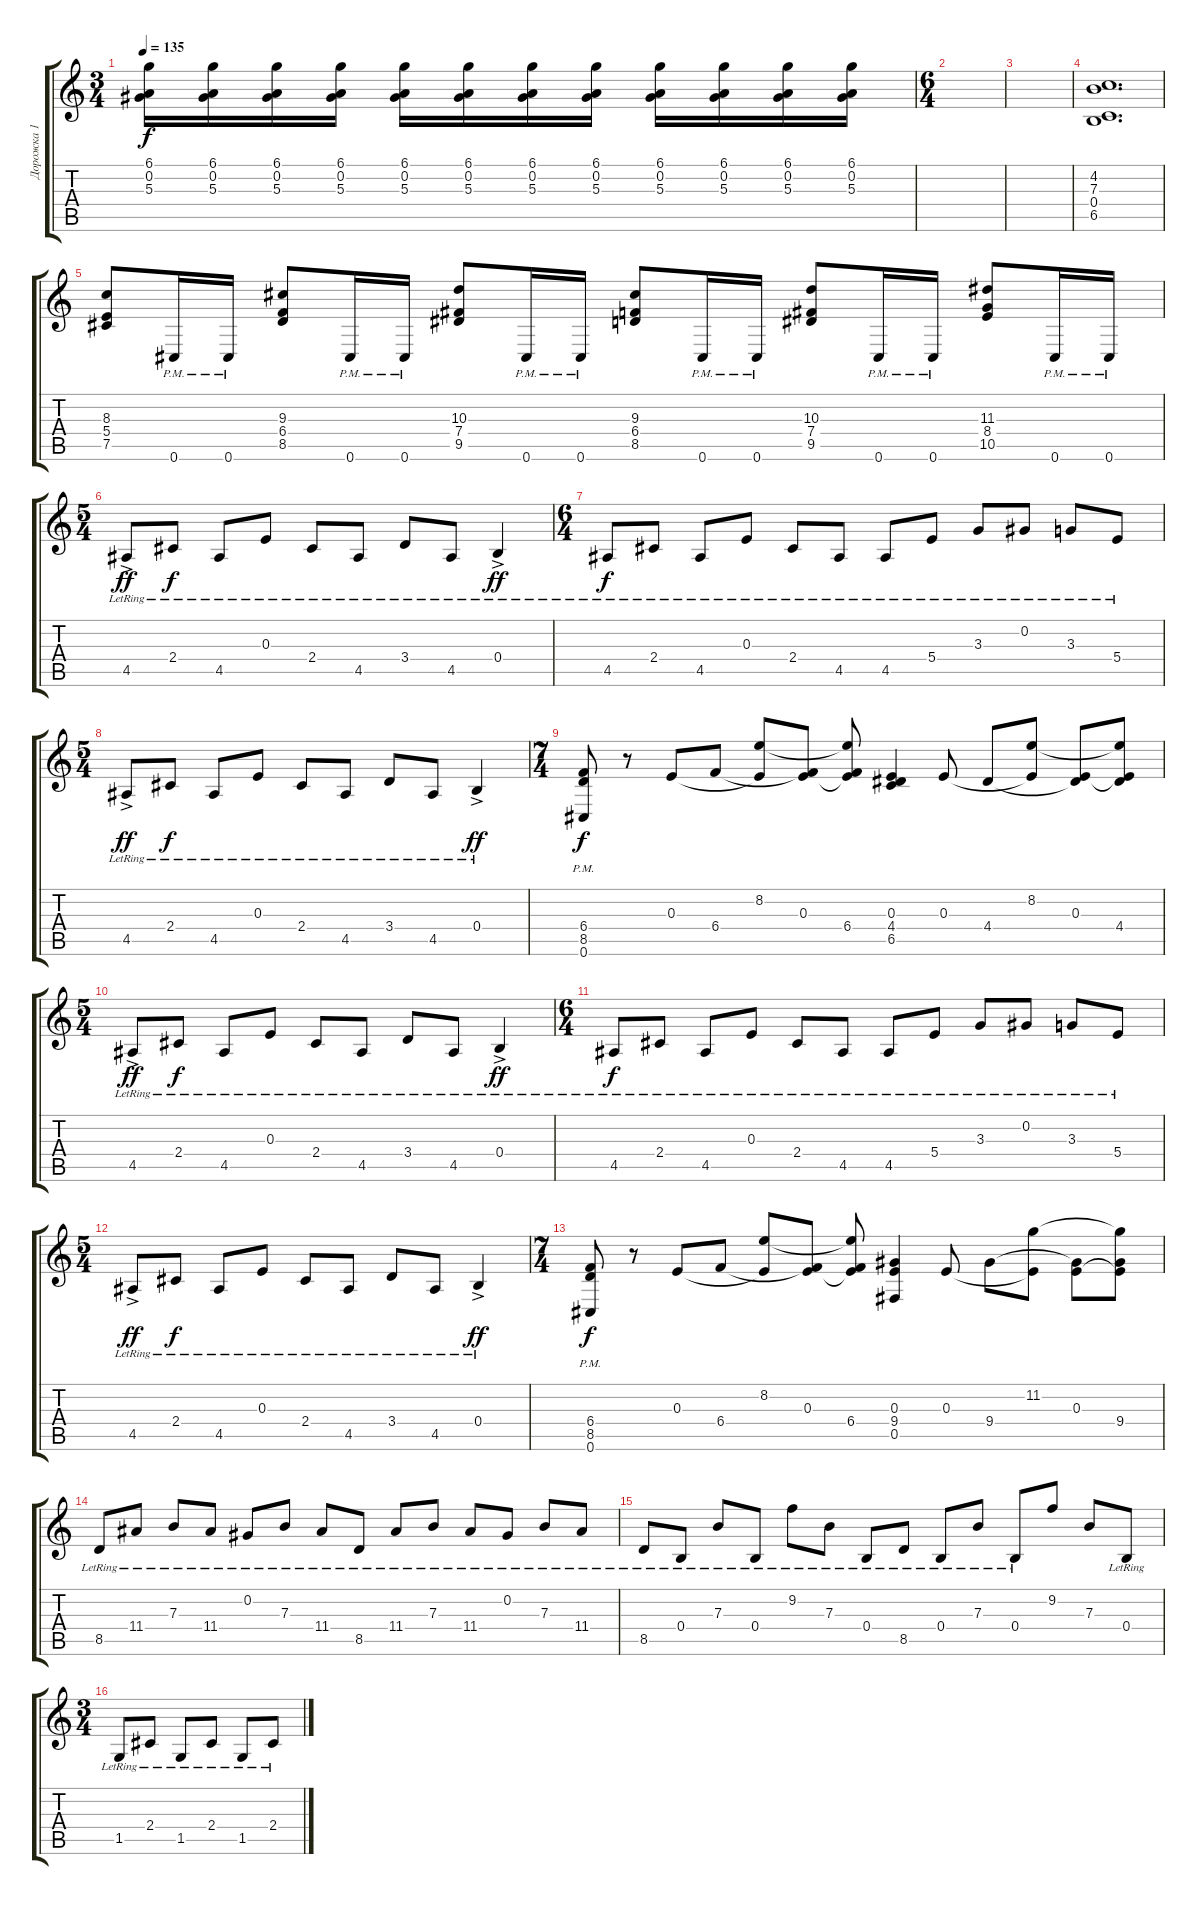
\track ("Дорожка 1" "Дорожка 1") {instrument distortionguitar}
\staff {score tabs}
\tuning (Db4 Ab3 E3 B2 Gb2 Db2) {hide}
\ts (3 4)
\tempo 135
\clef g2
\ks c
(6.1 0.2 5.3).16{dy f} (6.1 0.2 5.3).16 (6.1 0.2 5.3).16 (6.1 0.2 5.3).16 (6.1 0.2 5.3).16 (6.1 0.2 5.3).16 (6.1 0.2 5.3).16 (6.1 0.2 5.3).16 (6.1 0.2 5.3).16 (6.1 0.2 5.3).16 (6.1 0.2 5.3).16 (6.1 0.2 5.3).16 |
\ts (6 4)
|
|
(4.2 7.3 0.4 6.5).1{d volume 13} |
(8.3 5.4 7.5).8 0.6{pm}.16 0.6{pm}.16 (9.3 6.4 8.5).8 0.6{pm}.16 0.6{pm}.16 (10.3 7.4 9.5).8 0.6{pm}.16 0.6{pm}.16 (9.3 6.4 8.5).8 0.6{pm}.16 0.6{pm}.16 (10.3 7.4 9.5).8 0.6{pm}.16 0.6{pm}.16 (11.3 8.4 10.5).8 0.6{pm}.16 0.6{pm}.16 |
\ts (5 4)
4.5{ac lr}.8{dy ff} 2.4{lr}.8{dy f} 4.5{lr}.8 0.3{lr}.8 2.4{lr}.8 4.5{lr}.8 3.4{lr}.8 4.5{lr}.8 0.4{ac lr}.4{dy ff} |
\ts (6 4)
4.5{lr}.8{dy f} 2.4{lr}.8 4.5{lr}.8 0.3{lr}.8 2.4{lr}.8 4.5{lr}.8 4.5{lr}.8 5.4{lr}.8 3.3{lr}.8 0.2{lr}.8 3.3{lr}.8 5.4{lr}.8 |
\ts (5 4)
4.5{ac lr}.8{dy ff} 2.4{lr}.8{dy f} 4.5{lr}.8 0.3{lr}.8 2.4{lr}.8 4.5{lr}.8 3.4{lr}.8 4.5{lr}.8 0.4{ac lr}.4{dy ff} |
\ts (7 4)
(6.4 8.5{pm} 0.6).8{dy f} r.8 0.3.8 6.4.8 (8.2 0.3{t}).8 (0.3 6.4{t}).8 (8.2{t} 0.3{t} 6.4).8 (0.3 4.4 6.5).4 0.3.8 4.4.8 (8.2 0.3{t}).8 (0.3 4.4{t}).8 (8.2{t} 0.3{t} 4.4).8 |
\ts (5 4)
4.5{ac lr}.8{dy ff} 2.4{lr}.8{dy f} 4.5{lr}.8 0.3{lr}.8 2.4{lr}.8 4.5{lr}.8 3.4{lr}.8 4.5{lr}.8 0.4{ac lr}.4{dy ff} |
\ts (6 4)
4.5{lr}.8{dy f} 2.4{lr}.8 4.5{lr}.8 0.3{lr}.8 2.4{lr}.8 4.5{lr}.8 4.5{lr}.8 5.4{lr}.8 3.3{lr}.8 0.2{lr}.8 3.3{lr}.8 5.4{lr}.8 |
\ts (5 4)
4.5{ac lr}.8{dy ff} 2.4{lr}.8{dy f} 4.5{lr}.8 0.3{lr}.8 2.4{lr}.8 4.5{lr}.8 3.4{lr}.8 4.5{lr}.8 0.4{ac lr}.4{dy ff} |
\ts (7 4)
(6.4 8.5{pm} 0.6).8{dy f} r.8 0.3.8 6.4.8 (8.2 0.3{t}).8 (0.3 6.4{t}).8 (8.2{t} 0.3{t} 6.4).8 (0.3 9.4 0.5).4 0.3.8 9.4.8 (11.2 0.3{t}).8 (0.3 9.4{t}).8 (11.2{t} 0.3{t} 9.4).8 |
8.5{lr}.8 11.4{lr}.8 7.3{lr}.8 11.4{lr}.8 0.2{lr}.8 7.3{lr}.8 11.4{lr}.8 8.5{lr}.8 11.4{lr}.8 7.3{lr}.8 11.4{lr}.8 0.2{lr}.8 7.3{lr}.8 11.4{lr}.8 |
8.5{lr}.8 0.4{lr}.8 7.3{lr}.8 0.4{lr}.8 9.2{lr}.8 7.3{lr}.8 0.4{lr}.8 8.5{lr}.8 0.4{lr}.8 7.3{lr}.8 0.4{lr}.8 9.2.8 7.3.8 0.4{lr}.8 |
\ts (3 4)
1.5{lr}.8 2.4{lr}.8 1.5{lr}.8 2.4{lr}.8 1.5{lr}.8 2.4{lr}.8
